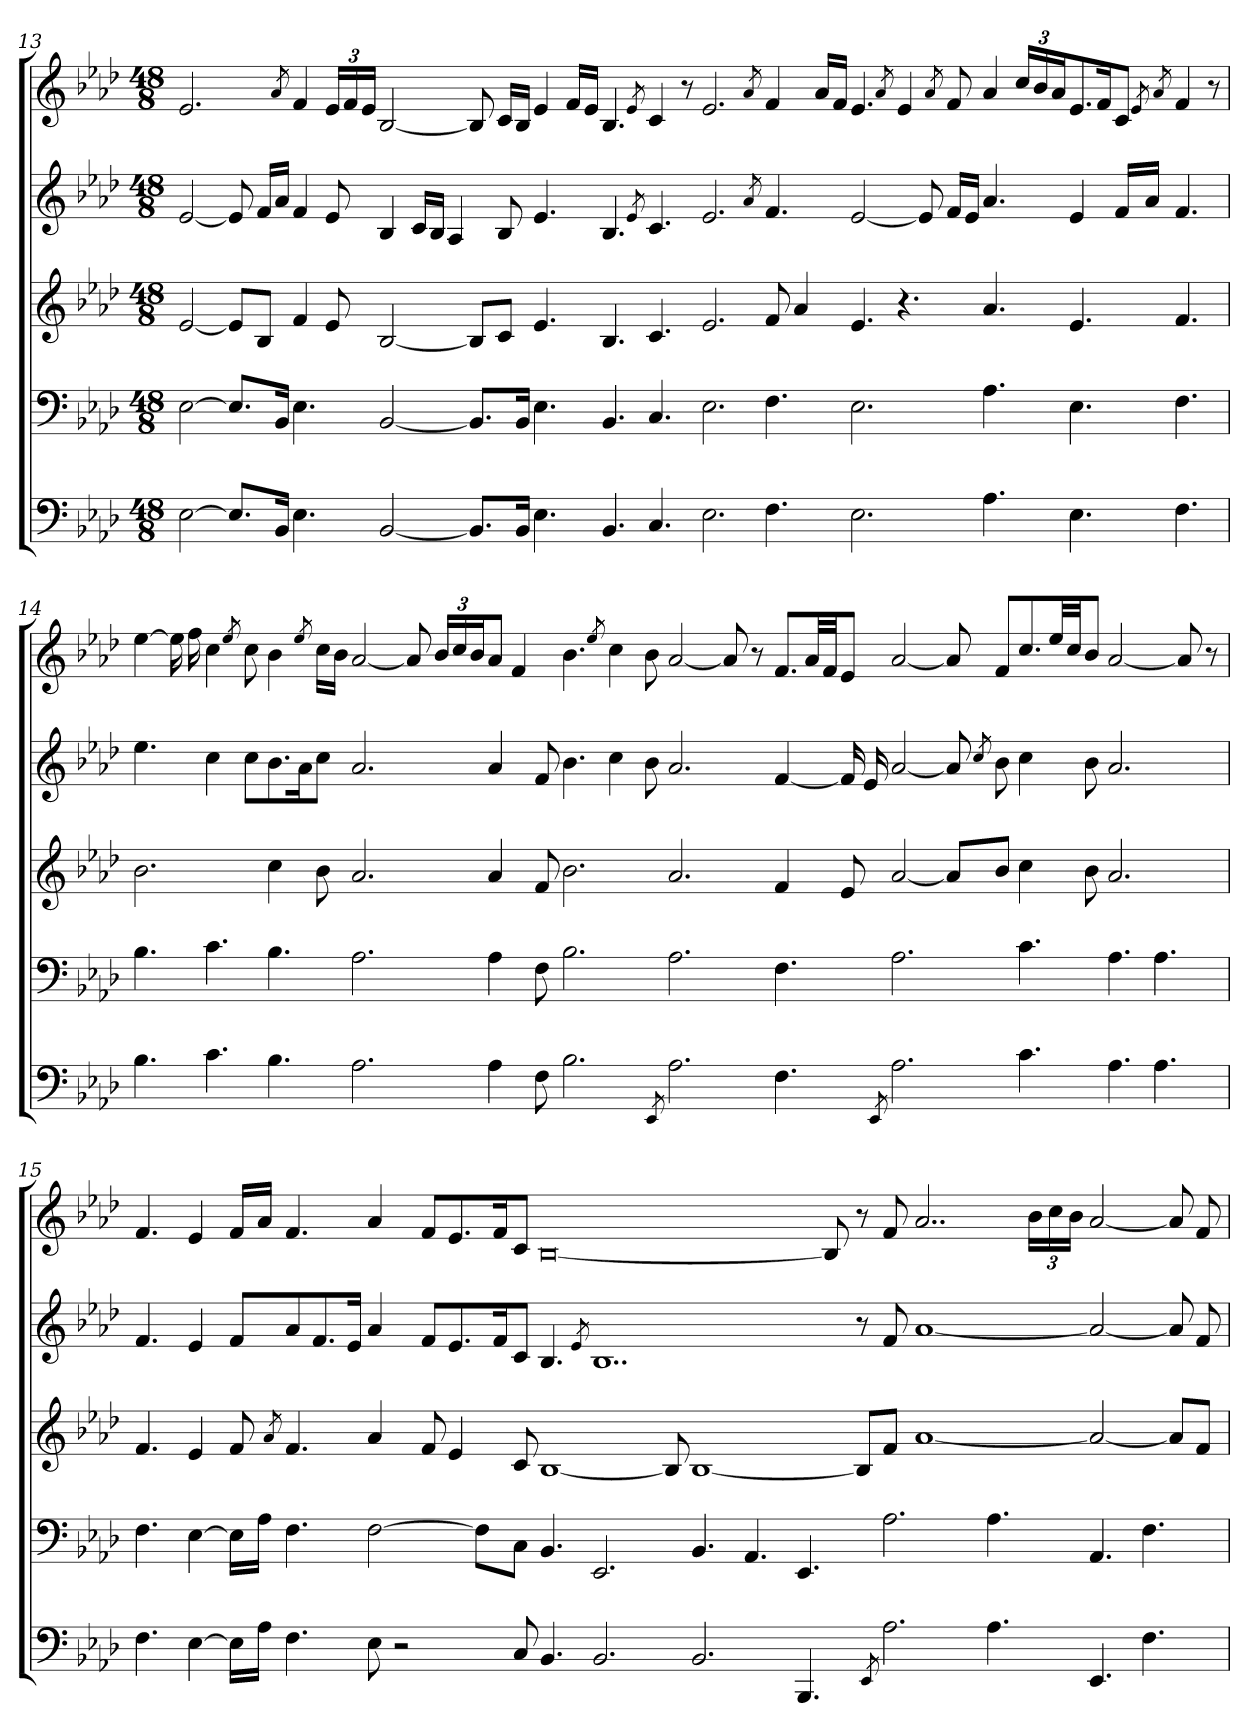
**kern	**kern	**kern	**kern	**kern
*part5	*part4	*part3	*part2	*part1
*staff5	*staff4	*staff3	*staff2	*staff1
*clefF4	*clefF4	*clefG2	*clefG2	*clefG2
*k[b-e-a-d-]	*k[b-e-a-d-]	*k[b-e-a-d-]	*k[b-e-a-d-]	*k[b-e-a-d-]
*M48/8	*M48/8	*M48/8	*M48/8	*M48/8
=13	=13	=13	=13	=13
[2E-	[2E-	[2e-	[2e-	2.e-
8.E-/L]	8.E-/L]	8e-/L]	8e-]	.
.	.	8B-/J	16f/LL	.
16BB-/Jk	16BB-/Jk	.	16a-/JJ	.
.	.	.	.	8qa-
4.E-	4.E-	4f	4f	4f
.	.	8e-	8e-	24e-/LL
.	.	.	.	24f/
.	.	.	.	24e-/JJ
[2BB-	[2BB-	[2B-	4B-	[2B-
.	.	.	16c/LL	.
.	.	.	16B-/JJ	.
.	.	.	4A-	.
8.BB-/L]	8.BB-/L]	8B-/L]	.	8B-]
.	.	8c/J	8B-	16c/LL
16BB-/Jk	16BB-/Jk	.	.	16B-/JJ
4.E-	4.E-	4.e-	4.e-	4e-
.	.	.	.	16f/LL
.	.	.	.	16e-/JJ
4.BB-	4.BB-	4.B-	4.B-	4.B-
.	.	.	8qe-	8qe-
4.C	4.C	4.c	4.c	4c
.	.	.	.	8r
2.E-	2.E-	2.e-	2.e-	2.e-
.	.	.	8qa-	8qa-
4.F	4.F	8f	4.f	4f
.	.	4a-	.	.
.	.	.	.	16a-/LL
.	.	.	.	16f/JJ
2.E-	2.E-	4.e-	[2e-	4.e-
.	.	.	.	8qa-
.	.	4.r	.	4e-
.	.	.	8e-]	.
.	.	.	.	8qa-
.	.	.	16f/LL	8f
.	.	.	16e-/JJ	.
4.A-	4.A-	4.a-	4.a-	4a-
.	.	.	.	24cc/LL
.	.	.	.	24b-/
.	.	.	.	24a-/J
4.E-	4.E-	4.e-	4e-	8.e-/
.	.	.	.	16f/K
.	.	.	16f/LL	8c/J
.	.	.	16a-/JJ	.
.	.	.	.	8qe-
.	.	.	.	8qa-
4.F	4.F	4.f	4.f	4f
.	.	.	.	8r
=14	=14	=14	=14	=14
4.B-	4.B-	2.b-	4.ee-	[4ee-
.	.	.	.	16ee-]
.	.	.	.	16ff
4.c	4.c	.	4cc	4cc
.	.	.	.	8qee-
.	.	.	8cc\L	8cc
4.B-	4.B-	4cc	8.b-\	4b-
.	.	.	16a-\K	.
.	.	.	.	8qee-
.	.	8b-	8cc\J	16cc\LL
.	.	.	.	16b-\JJ
2.A-	2.A-	2.a-	2.a-	[2a-
.	.	.	.	8a-]
.	.	.	.	24b-/LL
.	.	.	.	24cc/
.	.	.	.	24b-/J
4A-	4A-	4a-	4a-	8a-/J
.	.	.	.	4f
8F	8F	8f	8f	.
2.B-	2.B-	2.b-	4.b-	4.b-
.	.	.	.	8qee-
.	.	.	4cc	4cc
.	.	.	8b-	8b-
8qEE-	.	.	.	.
2.A-	2.A-	2.a-	2.a-	[2a-
.	.	.	.	8a-]
.	.	.	.	8r
4.F	4.F	4f	[4f	8.f/L
.	.	.	.	32a-/LL
.	.	.	.	32f/JJ
.	.	8e-	16f]	8e-/J
.	.	.	16e-	.
8qEE-	.	.	.	.
2.A-	2.A-	[2a-	[2a-	[2a-
.	.	8a-/L]	8a-]	8a-]
.	.	.	8qcc	.
.	.	8b-/J	8b-	8f/L
4.c	4.c	4cc	4cc	8.cc/
.	.	.	.	32ee-/LL
.	.	.	.	32cc/JJ
.	.	8b-	8b-	8b-/J
4.A-	4.A-	2.a-	2.a-	[2a-
4.A-	4.A-	.	.	.
.	.	.	.	8a-]
.	.	.	.	8r
=15	=15	=15	=15	=15
4.F	4.F	4.f	4.f	4.f
[4E-	[4E-	4e-	4e-	4e-
16E-\LL]	16E-\LL]	8f	8f/L	16f/LL
16A-\JJ	16A-\JJ	.	.	16a-/JJ
.	.	8qa-	.	.
4.F	4.F	4.f	8a-/	4.f
.	.	.	8.f/	.
.	.	.	16e-/Jk	.
8E-	[2F	4a-	4a-	4a-
2r	.	.	.	.
.	.	8f	8f/L	8f/L
.	.	4e-	8.e-/	8.e-/
.	8F\L]	.	.	.
.	.	.	16f/K	16f/K
8C	8C\J	8c	8c/J	8c/J
4.BB-	4.BB-	[1B-	4.B-	[0B-
.	.	.	8qe-	.
2.BB-	2.EE-	.	1..B-	.
.	.	8B-]	.	.
2.BB-	4.BB-	[1B-	.	.
.	4.AA-	.	.	.
4.BBB-	4.EE-	.	.	.
.	.	.	.	8B-]
.	.	8B-/L]	8r	8r
8qEE-	.	.	.	.
2.A-	2.A-	8f/J	8f	8f
.	.	[1a-	[1a-	2..a-
4.A-	4.A-	.	.	.
.	.	.	.	24b-\LL
.	.	.	.	24cc\
.	.	.	.	24b-\JJ
4.EE-	4.AA-	2a-_	2a-_	[2a-
4.F	4.F	.	.	.
.	.	8a-/L]	8a-]	8a-]
.	.	8f/J	8f	8f
=	=	=	=	=
*-	*-	*-	*-	*-
